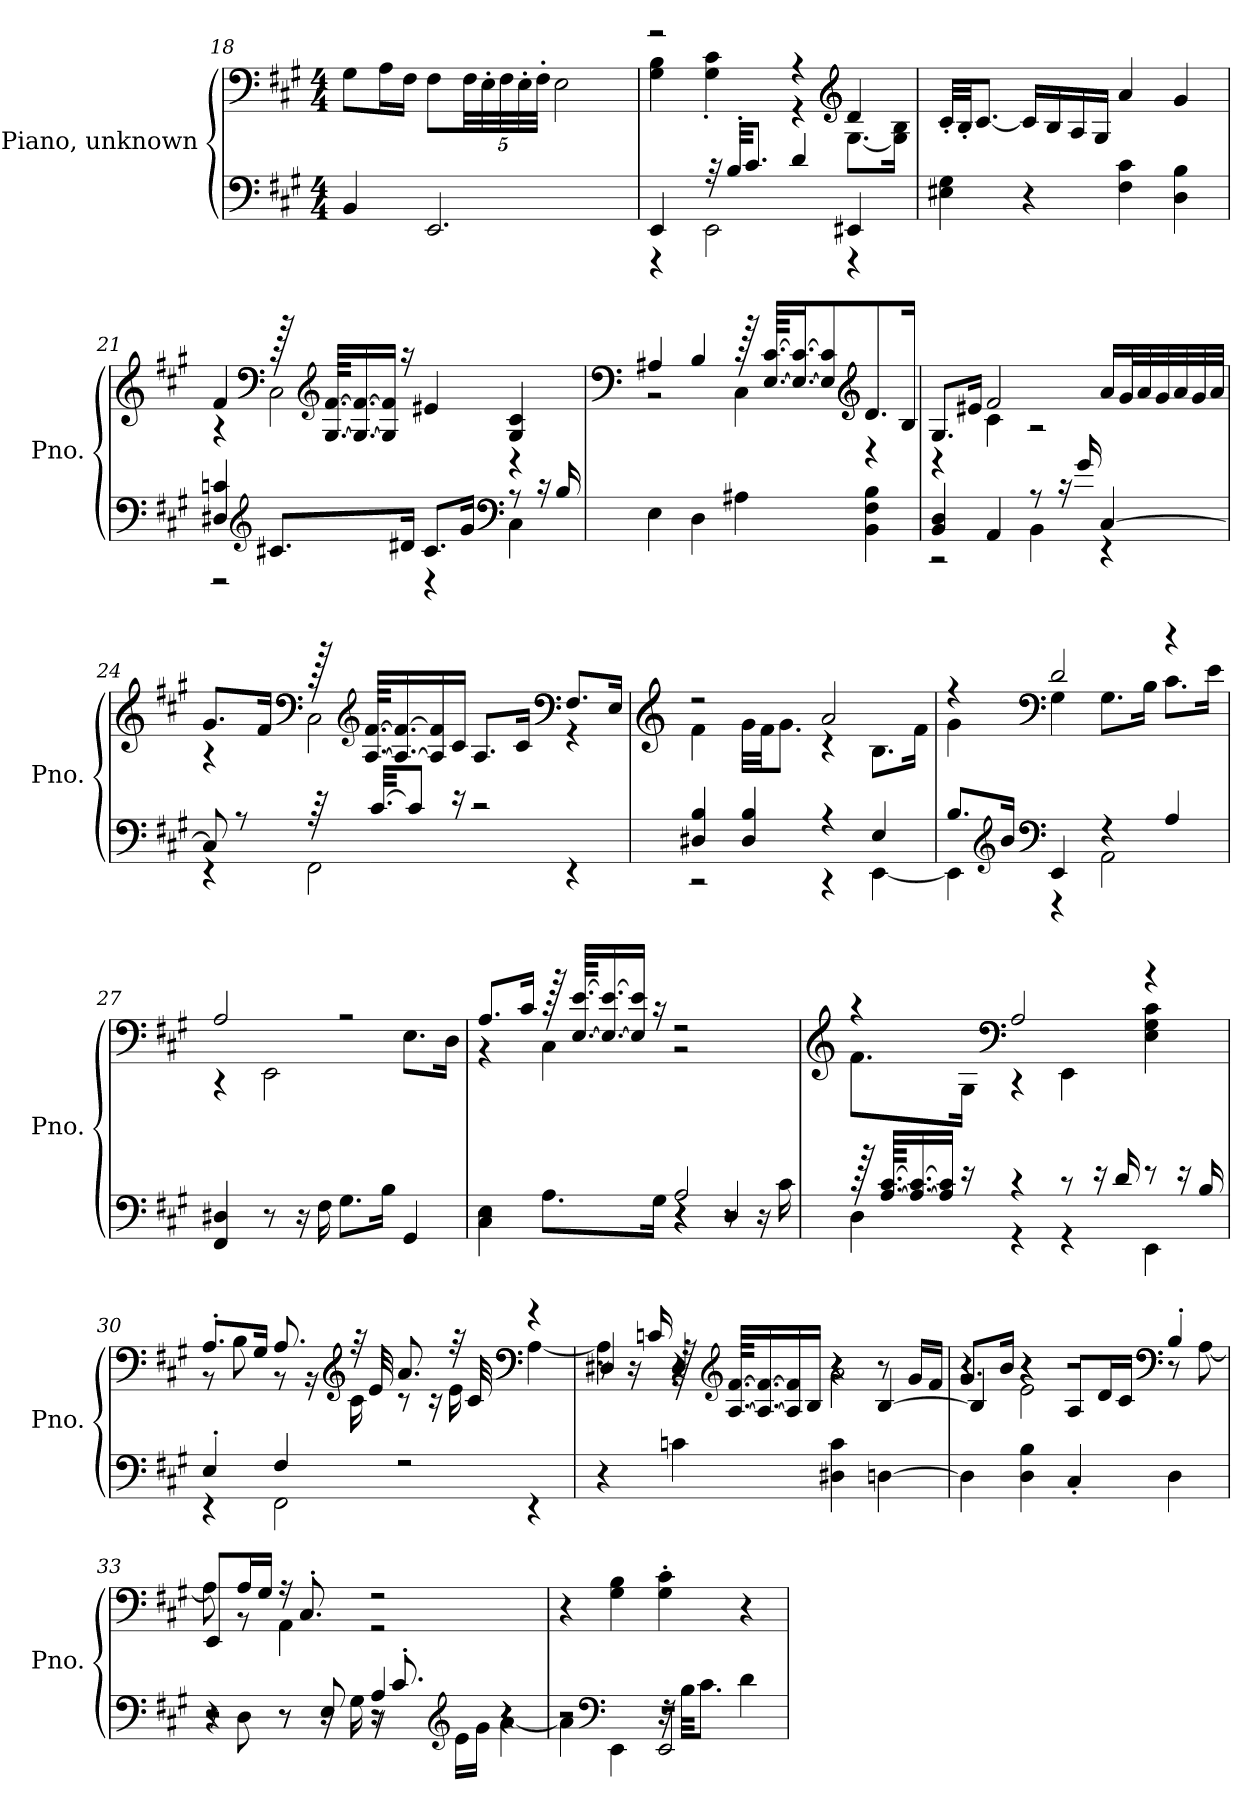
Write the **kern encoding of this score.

**kern	**kern
*part1	*part1
*staff2	*staff1
*I"Piano, unknown	*
*I'Pno.	*
*clefF4	*clefF4
*k[f#c#g#]	*k[f#c#g#]
*M4/4	*M4/4
=18	=18
4BB/	8G#\L
.	16A\L
.	16F#\JJ
2.EE/	8F#\L
*	*Xbrackettup
.	40F#\LL
.	40E'\
.	40F#\
.	40E'\
.	40F#'\JJJ
.	2E\
=19	=19
*^	*^
4EE/	4r	2r	4G#\ 4B\
32r	2EE\	.	4G#\' 4c#\'
32B'/KKL	.	.	.
8.c#/J	.	.	.
4d/	.	4r	4r
*	*	*clefG2	*
4EE#X/	4r	4d/	[8.G#\L
.	.	.	16G#\] 16B\Jk
*v	*v	*	*
*	*v	*v
!!LO:LB:g=z
=20	=20
4E#X\ 4G#\	32c#'/LLL
.	32B'/JJ
.	[8.c#/J
4r	16c#/LL]
.	16B/
.	16A/
.	16G#/JJ
4F#\ 4c#\	4a/
4D\ 4B\	4g#/
=21	=21
*^	*^
4D#X/ 4cn/	2r	4f#/	4r
*clefG2	*	*clefF4	*
8.c#X/L	.	128r	2C#\
*	*	*clefG2	*
.	.	[64.G#/ [64.f#/KKLL	.
.	.	16.G#/_ 16.f#/_	.
.	.	16G#/] 16f#/]JJ	.
16d#X/Jk	.	16r	.
8.c#/L	4r	4e#X/	.
16g#/Jk	.	.	.
*clefF4	*	*	*
8r	4C#\	4G#/ 4c#/	4r
16r	.	.	.
16B/	.	.	.
*v	*v	*	*
!!LO:LB:g=z	!!
=22	=22	=22
*	*clefF4	*
4E\	4A#X/	2r
4D\	4B/	.
4A#X\	128r	4C#\
.	[64.E/ [64.c#/KKLL	.
.	16.E/_ 16.c#/_J	.
.	8E/] 8c#/]	.
*	*clefG2	*
4BB\ 4F#\ 4B\	8.d/	4r
.	16B/Jk	.
=23	=23	=23
*^	*	*
4BB/ 4D/	2r	8.G#/L	4r
.	.	16e#X/Jk	.
4AA/	.	2f#/	4c#\
8r	4BB\	.	2r
16r	.	.	.
16g#/	.	.	.
[4C#/	4r	16a/LL	.
.	.	32g#/L	.
.	.	32a/	.
.	.	32g#/	.
.	.	32a/	.
.	.	32g#/	.
.	.	32a/JJJ	.
!!LO:LB:g=z	!!
=24	=24	=24	=24
8C#/]	4r	8.g#/L	4r
8r	.	.	.
.	.	16f#/Jk	.
*	*	*clefF4	*
64r	2FF#\	128r	2C#\
*	*	*clefG2	*
.	.	[64.A/ [64.f#/KKLL	.
[32.c#/KKL	.	.	.
.	.	16.A/_ 16.f#/_	.
8c#/J]	.	.	.
.	.	16A/] 16f#/]	.
16r	.	16c#/JJ	.
2r	.	8.A/L	.
.	.	16c#/Jk	.
*	*	*clefF4	*
.	4r	8.F#/L	4r
.	.	16E/Jk	.
=25	=25	=25	=25
*	*	*clefG2	*
4D#X/ 4B/	2r	2r	4f#\
4D#/ 4B/	.	.	32g#\LLL
.	.	.	32f#\JJ
.	.	.	8.g#\J
4r	4r	2a/	4r
4E/	[4EE\	.	8.B\L
.	.	.	16f#\Jk
=26	=26	=26	=26
8.B/L	4EE\]	4r	4g#\
*clefG2	*	*	*
16b/Jk	.	.	.
*clefF4	*	*clefF4	*
4EE/	4r	2d/	4G#\
4r	2AA\	.	8.G#\L
.	.	.	16B\Jk
4A/	.	4r	8.c#\L
.	.	.	16e\Jk
*v	*v	*	*
!!LO:PB:g=z	!!
=27	=27	=27
4FF#/ 4D#X/	2A/	4r
8r	.	2EE\
16r	.	.
16F#\	.	.
8.G#\L	2r	.
16B\Jk	.	.
4GG#/	.	8.E\L
.	.	16D\Jk
=28	=28	=28
*^	*	*
*	*^	*	*
2r	4C#\ 4E\	2r	8.A/L	4r
.	.	.	16c#/Jk	.
.	8.A\L	.	128r	4C#\
.	.	.	[64.E/ [64.e/KKLL	.
.	.	.	16.E/_ 16.e/_	.
.	.	.	16E/] 16e/]JJ	.
.	16G#\Jk	.	16r	.
2A/	4r	4r	2r	2r
.	8r	4D/	.	.
.	16r	.	.	.
.	16c#\	.	.	.
*v	*v	*v	*	*
=29	=29	=29
*	*clefG2	*
*^	*	*
128r	4D\	4r	8.f#\L
[64.A/ [64.c#/KKLL	.	.	.
16.A/_ 16.c#/_	.	.	.
16A/] 16c#/]JJ	.	.	.
16r	.	.	16G#\Jk
*	*	*clefF4	*
4r	4r	2A/	4r
8r	4r	.	4EE\
16r	.	.	.
16d/	.	.	.
8r	4EE\	4r	4E\ 4G#\ 4c#\
16r	.	.	.
16B/	.	.	.
!!LO:LB:g=z	!!
=30	=30	=30	=30
4E'/	4r	8.A'/L	8r
.	.	.	8B\
.	.	16G#/Jk	.
4F#/	2FF#\	8.A/	8r
.	.	.	16r
*	*	*clefG2	*
.	.	32r	16c#\
.	.	32e/	.
2r	.	8.a/	8r
.	.	.	16r
.	.	32r	16e\
.	.	32c#/	.
*	*	*clefF4	*
.	4r	4r	[4A\
*v	*v	*	*
=31	=31	=31
*	*	*^
4r	8r	4A\]	4D#X/
.	16r	.	.
.	16cn/	.	.
4cn\	128r	4r	4D#/
*	*clefG2	*	*
.	[64.A/ [64.f#/KKLL	.	.
.	16.A/_ 16.f#/_	.	.
.	16A/] 16f#/]	.	.
.	16B/JJ	.	.
4D#X\ 4c\	4r	2a\	4r
[4Dn\	8r	.	[4B/
.	16g#/LL	.	.
.	16f#/JJ	.	.
!!LO:LB:g=z	!!	!!
=32	=32	=32	=32
4D\]	8.g#/L	4r	4B/]
.	16b/Jk	.	.
4D\ 4B\	4r	2e\	4r
4C#'/	8A/L	.	2r
.	16d/L	.	.
.	16c#/JJ	.	.
*	*clefF4	*	*
4D\	4B'/	8r	.
.	.	[8A\	.
*	*	*v	*v
=33	=33	=33
*^	*	*
*	*^	*	*
2r	8r	4r	8EE/L	8A\]
.	8D\	.	16A/L	8r
.	.	.	16G#/JJ	.
.	8r	8r	16r	4AA\
.	.	.	8.C#'/	.
.	16r	8E/	.	.
.	16G#\	.	.	.
16r	8r	4A/	2r	2r
8.c#'/	.	.	.	.
*clefG2	*	*	*	*
.	16e\LL	.	.	.
.	16g#\JJ	.	.	.
4r	[4a\	4r	.	.
*	*	*	*v	*v
=34	=34	=34	=34
1r	4a\]	2r	4r
*clefF4	*	*	*
.	4EE\	.	4G#\ 4B\
.	32r	2EE/	4G#\' 4c#\'
.	32B\KKL	.	.
.	8.c#\J	.	.
.	4d\	.	4r
*v	*v	*v	*
=	=
*-	*-
